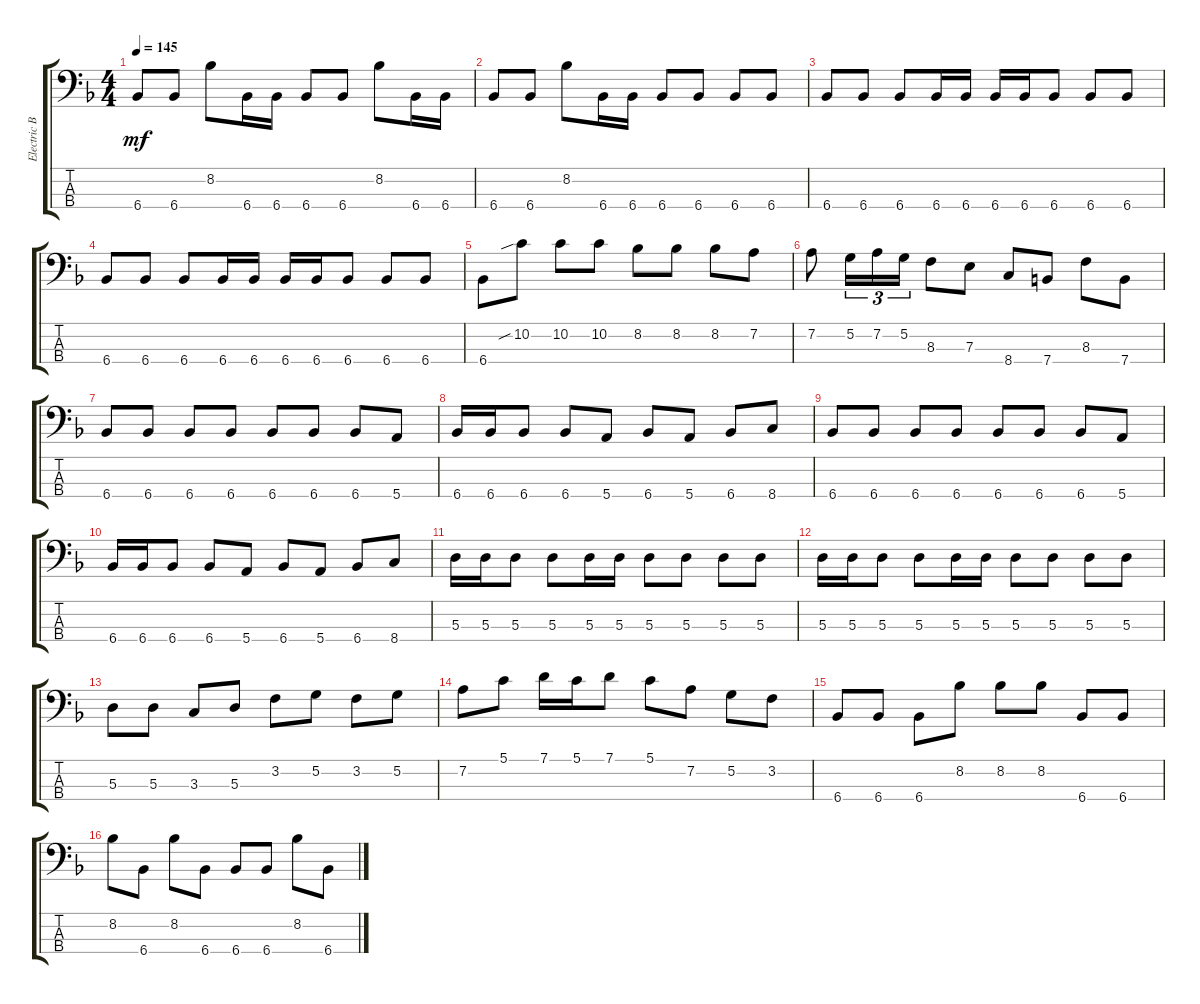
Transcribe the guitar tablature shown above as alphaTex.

\track ("Electric Bass" "Electric B") {instrument electricbassfinger}
\staff {score tabs}
\tuning (G2 D2 A1 E1) {hide}
\ts (4 4)
\tempo 145
\clef f4
\ks f
6.4.8{dy mf} 6.4.8 8.2.8 6.4.16 6.4.16 6.4.8 6.4.8 8.2.8 6.4.16 6.4.16 |
6.4.8 6.4.8 8.2.8 6.4.16 6.4.16 6.4.8 6.4.8 6.4.8 6.4.8 |
6.4.8 6.4.8 6.4.8 6.4.16 6.4.16 6.4.16 6.4.16 6.4.8 6.4.8 6.4.8 |
6.4.8 6.4.8 6.4.8 6.4.16 6.4.16 6.4.16 6.4.16 6.4.8 6.4.8 6.4.8 |
6.4.8 10.2{sib}.8 10.2.8 10.2.8 8.2.8 8.2.8 8.2.8 7.2.8 |
7.2.8 5.2.16{tu (3 2)} 7.2.16{tu (3 2)} 5.2.16{tu (3 2)} 8.3.8 7.3.8 8.4.8 7.4.8 8.3.8 7.4.8 |
6.4.8 6.4.8 6.4.8 6.4.8 6.4.8 6.4.8 6.4.8 5.4.8 |
6.4.16 6.4.16 6.4.8 6.4.8 5.4.8 6.4.8 5.4.8 6.4.8 8.4.8 |
6.4.8 6.4.8 6.4.8 6.4.8 6.4.8 6.4.8 6.4.8 5.4.8 |
6.4.16 6.4.16 6.4.8 6.4.8 5.4.8 6.4.8 5.4.8 6.4.8 8.4.8 |
5.3.16 5.3.16 5.3.8 5.3.8 5.3.16 5.3.16 5.3.8 5.3.8 5.3.8 5.3.8 |
5.3.16 5.3.16 5.3.8 5.3.8 5.3.16 5.3.16 5.3.8 5.3.8 5.3.8 5.3.8 |
5.3.8 5.3.8 3.3.8 5.3.8 3.2.8 5.2.8 3.2.8 5.2.8 |
7.2.8 5.1.8 7.1.16 5.1.16 7.1.8 5.1.8 7.2.8 5.2.8 3.2.8 |
6.4.8 6.4.8 6.4.8 8.2.8 8.2.8 8.2.8 6.4.8 6.4.8 |
8.2.8 6.4.8 8.2.8 6.4.8 6.4.8 6.4.8 8.2.8 6.4.8
